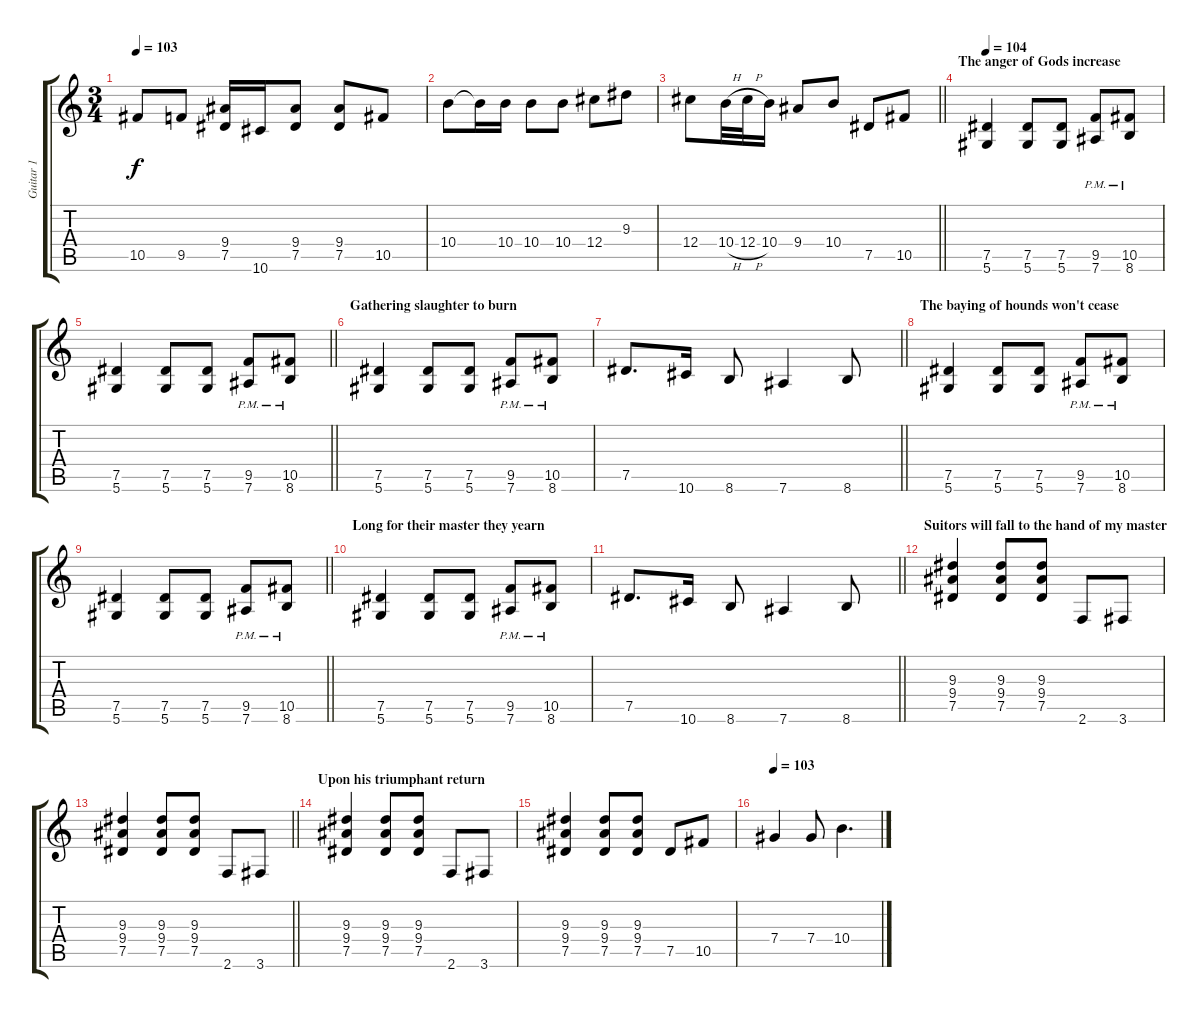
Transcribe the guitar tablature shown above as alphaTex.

\track ("Guitar 1" "Guitar 1") {instrument distortionguitar}
\staff {score tabs}
\tuning (Eb4 Bb3 Gb3 Db3 Ab2 Eb2) {hide}
\ts (3 4)
\tempo 103
\clef g2
\ks c
10.5.8{dy f} 9.5.8 (9.4 7.5).16 10.6.16 (9.4 7.5).8 (9.4 7.5).8 10.5.8 |
10.4.8 10.4{t}.16 10.4.16 10.4.8 10.4.8 12.4.8 9.3.8 |
\barLineRight lightlight
12.4.8 10.4{h}.32 12.4{h}.32 10.4.16 9.4.8 10.4.8 7.5.8 10.5.8 |
\section ("" "The anger of Gods increase")
\tempo 104
(7.5 5.6).4 (7.5 5.6).8 (7.5 5.6).8 (9.5{pm} 7.6{pm}).8 (10.5{pm} 8.6{pm}).8 |
\barLineRight lightlight
(7.5 5.6).4 (7.5 5.6).8 (7.5 5.6).8 (9.5{pm} 7.6{pm}).8 (10.5{pm} 8.6{pm}).8 |
\section ("" "Gathering slaughter to burn")
(7.5 5.6).4 (7.5 5.6).8 (7.5 5.6).8 (9.5{pm} 7.6{pm}).8 (10.5{pm} 8.6{pm}).8 |
\barLineRight lightlight
7.5.8{d} 10.6.16 8.6.8 7.6.4 8.6.8 |
\section ("" "The baying of hounds won't cease")
(7.5 5.6).4 (7.5 5.6).8 (7.5 5.6).8 (9.5{pm} 7.6{pm}).8 (10.5{pm} 8.6{pm}).8 |
\barLineRight lightlight
(7.5 5.6).4 (7.5 5.6).8 (7.5 5.6).8 (9.5{pm} 7.6{pm}).8 (10.5{pm} 8.6{pm}).8 |
\section ("" "Long for their master they yearn")
(7.5 5.6).4 (7.5 5.6).8 (7.5 5.6).8 (9.5{pm} 7.6{pm}).8 (10.5{pm} 8.6{pm}).8 |
\barLineRight lightlight
7.5.8{d} 10.6.16 8.6.8 7.6.4 8.6.8 |
\section ("" "Suitors will fall to the hand of my master")
(9.3 9.4 7.5).4 (9.3 9.4 7.5).8 (9.3 9.4 7.5).8 2.6.8 3.6.8 |
\barLineRight lightlight
(9.3 9.4 7.5).4 (9.3 9.4 7.5).8 (9.3 9.4 7.5).8 2.6.8 3.6.8 |
\section ("" "Upon his triumphant return")
(9.3 9.4 7.5).4 (9.3 9.4 7.5).8 (9.3 9.4 7.5).8 2.6.8 3.6.8 |
(9.3 9.4 7.5).4 (9.3 9.4 7.5).8 (9.3 9.4 7.5).8 7.5.8 10.5.8 |
\tempo 103
7.4.4 7.4.8 10.4.4{d}
